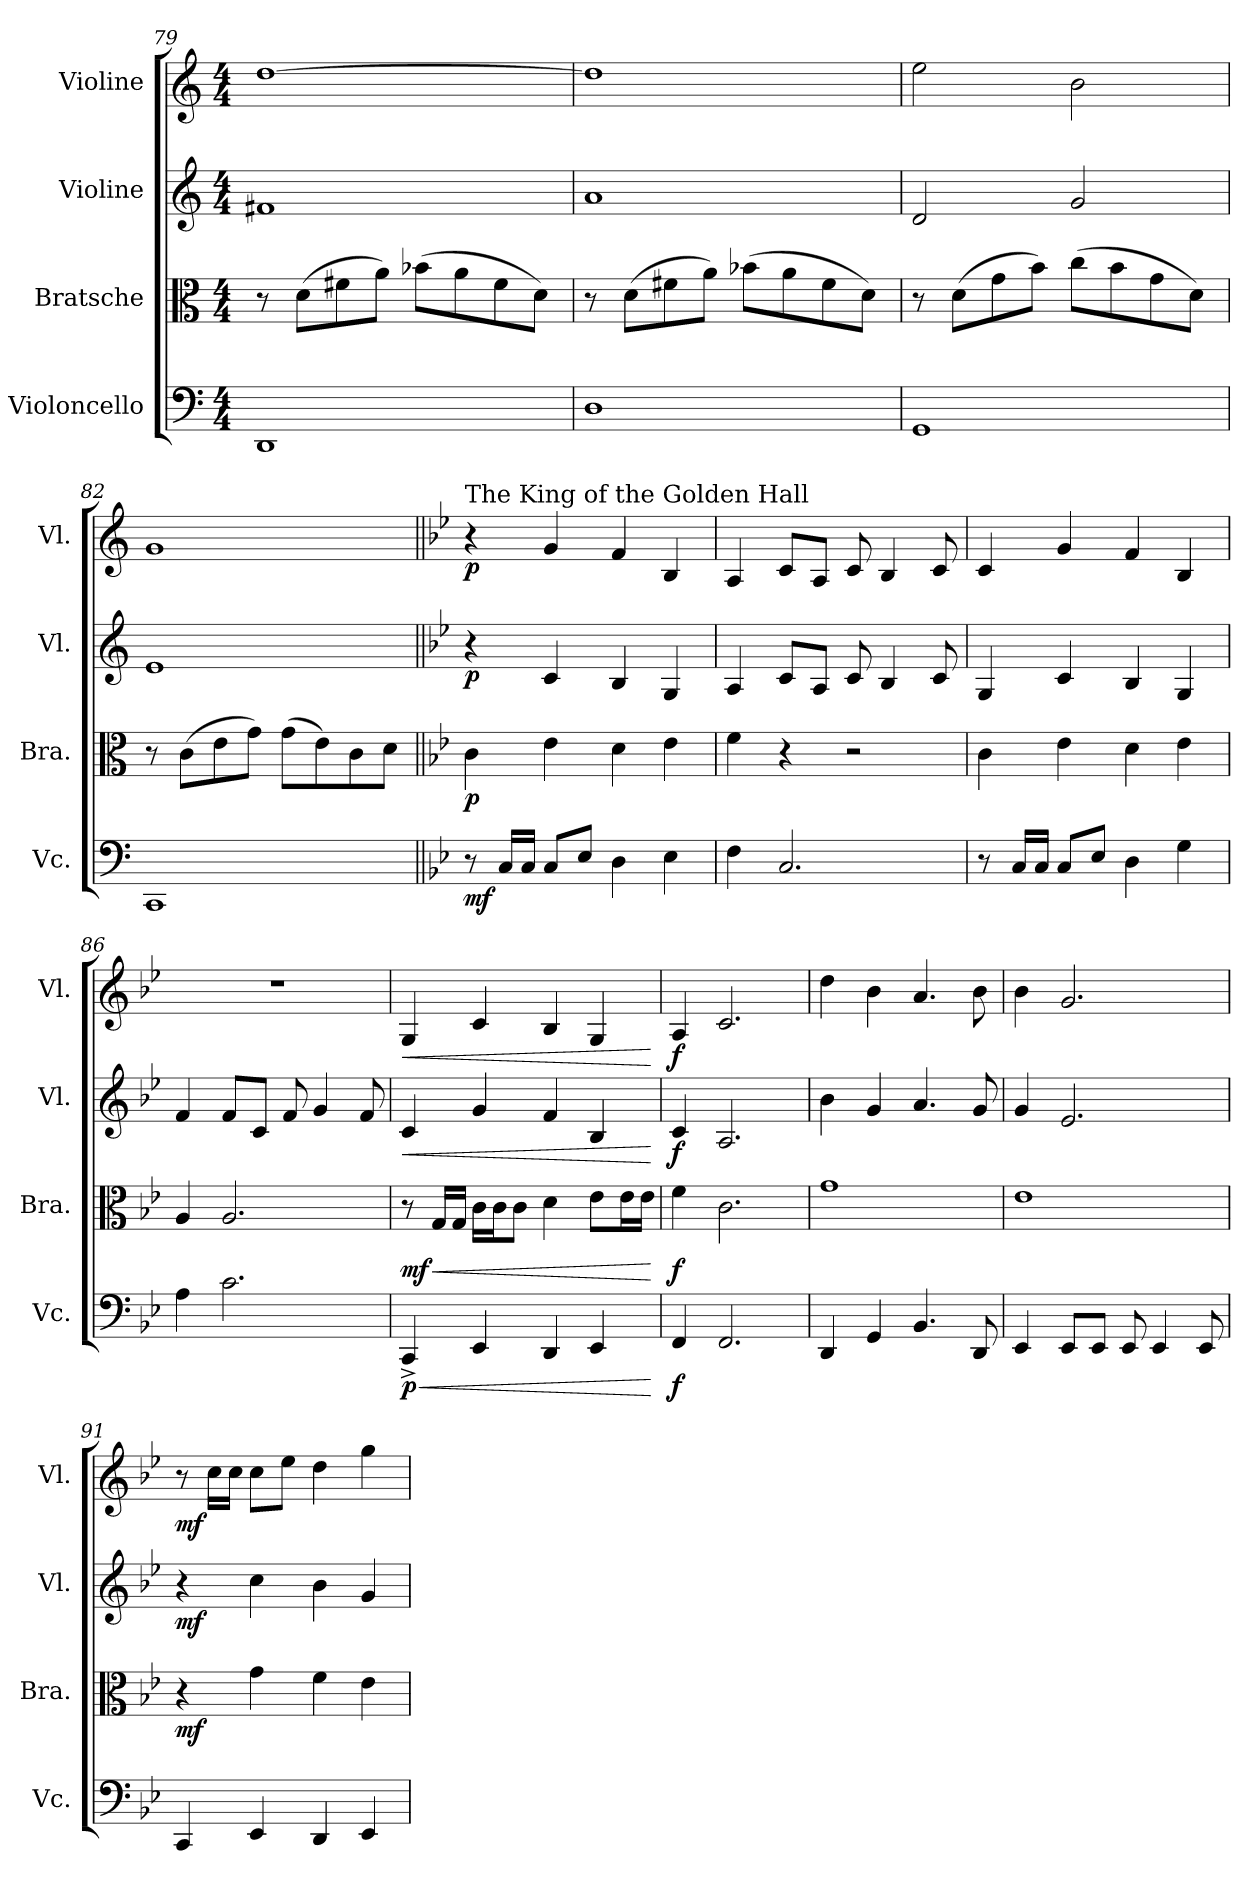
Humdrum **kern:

**kern	**dynam	**kern	**dynam	**kern	**dynam	**kern	**dynam
*part4	*part4	*part3	*part3	*part2	*part2	*part1	*part1
*staff4	*staff4	*staff3	*staff3	*staff2	*staff2	*staff1	*staff1
*I"Violoncello	*	*I"Bratsche	*	*I"Violine	*	*I"Violine	*
*I'Vc.	*	*I'Bra.	*	*I'Vl.	*	*I'Vl.	*
!!LO:LB:g=z
*clefF4	*	*clefC3	*	*clefG2	*	*clefG2	*
*k[]	*	*k[]	*	*k[]	*	*k[]	*
*M4/4	*	*M4/4	*	*M4/4	*	*M4/4	*
=79	=79	=79	=79	=79	=79	=79	=79
1DD	.	8r	.	1f#X	.	[1dd	.
.	.	(8d\L	.	.	.	.	.
.	.	8f#X\	.	.	.	.	.
.	.	8a\J)	.	.	.	.	.
.	.	(8b-X\L	.	.	.	.	.
.	.	8a\	.	.	.	.	.
.	.	8f#\	.	.	.	.	.
.	.	8d\J)	.	.	.	.	.
=80	=80	=80	=80	=80	=80	=80	=80
1D	.	8r	.	1a	.	1dd]	.
.	.	(8d\L	.	.	.	.	.
.	.	8f#X\	.	.	.	.	.
.	.	8a\J)	.	.	.	.	.
.	.	(8b-X\L	.	.	.	.	.
.	.	8a\	.	.	.	.	.
.	.	8f#\	.	.	.	.	.
.	.	8d\J)	.	.	.	.	.
=81	=81	=81	=81	=81	=81	=81	=81
1GG	.	8r	.	2d/	.	2ee\	.
.	.	(8d\L	.	.	.	.	.
.	.	8g\	.	.	.	.	.
.	.	8b\J)	.	.	.	.	.
.	.	(8cc\L	.	2g/	.	2b\	.
.	.	8b\	.	.	.	.	.
.	.	8g\	.	.	.	.	.
.	.	8d\J)	.	.	.	.	.
=82	=82	=82	=82	=82	=82	=82	=82
1CC	.	8r	.	1e	.	1g	.
.	.	(8c\L	.	.	.	.	.
.	.	8e\	.	.	.	.	.
.	.	8g\J)	.	.	.	.	.
.	.	(8g\L	.	.	.	.	.
.	.	8e\)	.	.	.	.	.
.	.	8c\	.	.	.	.	.
.	.	8d\J	.	.	.	.	.
!!LO:LB:g=z
=83||	=83||	=83||	=83||	=83||	=83||	=83||	=83||
*k[b-e-]	*	*k[b-e-]	*	*k[b-e-]	*	*k[b-e-]	*
!	!	!	!	!	!	!LO:TX:a:t=The King of the Golden Hall	!
!	!LO:DY:b	!	!LO:DY:b	!	!LO:DY:b	!	!LO:DY:b
8r	mf	4c\	p	4r	p	4r	p
16C/LL	.	.	.	.	.	.	.
16C/JJ	.	.	.	.	.	.	.
8C/L	.	4e-\	.	4c/	.	4g/	.
8E-/J	.	.	.	.	.	.	.
4D\	.	4d\	.	4B-/	.	4f/	.
4E-\	.	4e-\	.	4G/	.	4B-/	.
=84	=84	=84	=84	=84	=84	=84	=84
4F\	.	4f\	.	4A/	.	4A/	.
2.C/	.	4r	.	8c/L	.	8c/L	.
.	.	.	.	8A/J	.	8A/J	.
.	.	2r	.	8c/	.	8c/	.
.	.	.	.	4B-/	.	4B-/	.
.	.	.	.	8c/	.	8c/	.
=85	=85	=85	=85	=85	=85	=85	=85
8r	.	4c\	.	4G/	.	4c/	.
16C/LL	.	.	.	.	.	.	.
16C/JJ	.	.	.	.	.	.	.
8C/L	.	4e-\	.	4c/	.	4g/	.
8E-/J	.	.	.	.	.	.	.
4D\	.	4d\	.	4B-/	.	4f/	.
4G\	.	4e-\	.	4G/	.	4B-/	.
=86	=86	=86	=86	=86	=86	=86	=86
4A\	.	4A/	.	4f/	.	1r	.
2.c\	.	2.A/	.	8f/L	.	.	.
.	.	.	.	8c/J	.	.	.
.	.	.	.	8f/	.	.	.
.	.	.	.	4g/	.	.	.
.	.	.	.	8f/	.	.	.
!!LO:PB:g=z
=87	=87	=87	=87	=87	=87	=87	=87
!	!LO:HP:b	!	!	!	!LO:HP:b	!	!LO:HP:b
!	!LO:DY:n=1:b	!	!LO:DY:b	!	!	!	!
4CC^/	< p	8r	mf	4c/	<	4G/	<
!	!	!	!LO:HP:b	!	!	!	!
.	.	16G/LL	<	.	.	.	.
.	.	16G/JJ	.	.	.	.	.
4EE-/	.	16c\LL	.	4g/	.	4c/	.
.	.	16c\J	.	.	.	.	.
.	.	8c\J	.	.	.	.	.
4DD/	.	4d\	.	4f/	.	4B-/	.
4EE-/	.	8e-\L	.	4B-/	.	4G/	.
.	.	16e-\L	.	.	.	.	.
.	.	16e-\JJ	.	.	.	.	.
.	[	.	[	.	[	.	[
=88	=88	=88	=88	=88	=88	=88	=88
!	!LO:DY:b	!	!LO:DY:b	!	!LO:DY:b	!	!LO:DY:b
4FF/	f	4f\	f	4c/	f	4A/	f
2.FF/	.	2.c\	.	2.A/	.	2.c/	.
=89	=89	=89	=89	=89	=89	=89	=89
4DD/	.	1g	.	4b-\	.	4dd\	.
4GG/	.	.	.	4g/	.	4b-\	.
4.BB-/	.	.	.	4.a/	.	4.a/	.
8DD/	.	.	.	8g/	.	8b-\	.
=90	=90	=90	=90	=90	=90	=90	=90
4EE-/	.	1e-	.	4g/	.	4b-\	.
8EE-/L	.	.	.	2.e-/	.	2.g/	.
8EE-/J	.	.	.	.	.	.	.
8EE-/	.	.	.	.	.	.	.
4EE-/	.	.	.	.	.	.	.
8EE-/	.	.	.	.	.	.	.
=91	=91	=91	=91	=91	=91	=91	=91
!	!	!	!LO:DY:b	!	!LO:DY:b	!	!LO:DY:b
4CC/	.	4r	mf	4r	mf	8r	mf
.	.	.	.	.	.	16cc\LL	.
.	.	.	.	.	.	16cc\JJ	.
4EE-/	.	4g\	.	4cc\	.	8cc\L	.
.	.	.	.	.	.	8ee-\J	.
4DD/	.	4f\	.	4b-\	.	4dd\	.
4EE-/	.	4e-\	.	4g/	.	4gg\	.
=	=	=	=	=	=	=	=
*-	*-	*-	*-	*-	*-	*-	*-
